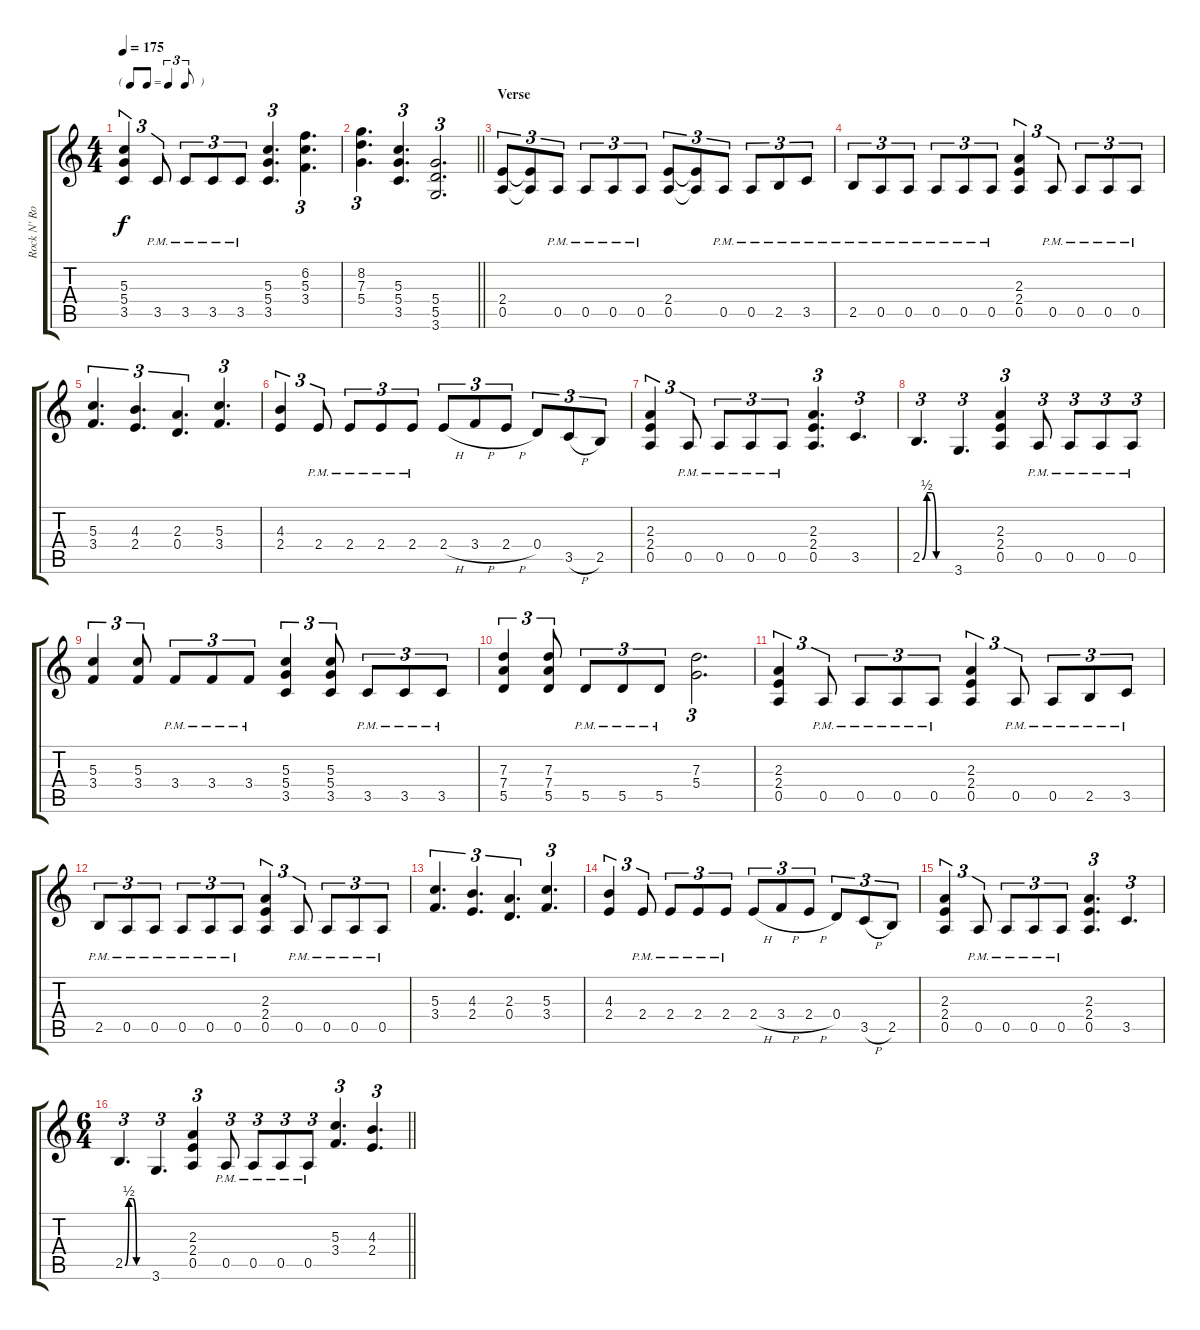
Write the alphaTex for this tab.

\track ("Rock N' Rolf" "Rock N' Ro") {instrument distortionguitar}
\staff {score tabs}
\tuning (E4 B3 G3 D3 A2 E2) {hide}
\ts (4 4)
\tf triplet8th
\tempo 175
\clef g2
\ks c
(5.3 5.4 3.5).4{tu (3 2) dy f} 3.5{pm}.8{tu (3 2)} 3.5{pm}.8{tu (3 2)} 3.5{pm}.8{tu (3 2)} 3.5{pm}.8{tu (3 2)} (5.3 5.4 3.5).4{d tu (3 2)} (6.2 5.3 3.4).4{d tu (3 2)} |
\barLineRight lightlight
(8.2 7.3 5.4).4{d tu (3 2)} (5.3 5.4 3.5).4{d tu (3 2)} (5.4 5.5 3.6).2{d tu (3 2)} |
\section ("" "Verse")
(2.4 0.5).8{tu (3 2)} (2.4{t} 0.5{t}).8{tu (3 2)} 0.5{pm}.8{tu (3 2)} 0.5{pm}.8{tu (3 2)} 0.5{pm}.8{tu (3 2)} 0.5{pm}.8{tu (3 2)} (2.4 0.5).8{tu (3 2)} (2.4{t} 0.5{t}).8{tu (3 2)} 0.5{pm}.8{tu (3 2)} 0.5{pm}.8{tu (3 2)} 2.5{pm}.8{tu (3 2)} 3.5{pm}.8{tu (3 2)} |
2.5{pm}.8{tu (3 2)} 0.5{pm}.8{tu (3 2)} 0.5{pm}.8{tu (3 2)} 0.5{pm}.8{tu (3 2)} 0.5{pm}.8{tu (3 2)} 0.5{pm}.8{tu (3 2)} (2.3 2.4 0.5).4{tu (3 2)} 0.5{pm}.8{tu (3 2)} 0.5{pm}.8{tu (3 2)} 0.5{pm}.8{tu (3 2)} 0.5{pm}.8{tu (3 2)} |
(5.3 3.4).4{d tu (3 2)} (4.3 2.4).4{d tu (3 2)} (2.3 0.4).4{d tu (3 2)} (5.3 3.4).4{d tu (3 2)} |
(4.3 2.4).4{tu (3 2)} 2.4{pm}.8{tu (3 2)} 2.4{pm}.8{tu (3 2)} 2.4{pm}.8{tu (3 2)} 2.4{pm}.8{tu (3 2)} 2.4{h}.8{tu (3 2)} 3.4{h}.8{tu (3 2)} 2.4{h}.8{tu (3 2)} 0.4.8{tu (3 2)} 3.5{h}.8{tu (3 2)} 2.5.8{tu (3 2)} |
(2.3 2.4 0.5).4{tu (3 2)} 0.5{pm}.8{tu (3 2)} 0.5{pm}.8{tu (3 2)} 0.5{pm}.8{tu (3 2)} 0.5{pm}.8{tu (3 2)} (2.3 2.4 0.5).4{d tu (3 2)} 3.5.4{d tu (3 2)} |
2.5{be (custom 0 0 10 2 20 2 30 0 60 0)}.4{d tu (3 2)} 3.6.4{d tu (3 2)} (2.3 2.4 0.5).4{tu (3 2)} 0.5{pm}.8{tu (3 2)} 0.5{pm}.8{tu (3 2)} 0.5{pm}.8{tu (3 2)} 0.5{pm}.8{tu (3 2)} |
(5.3 3.4).4{tu (3 2)} (5.3 3.4).8{tu (3 2)} 3.4{pm}.8{tu (3 2)} 3.4{pm}.8{tu (3 2)} 3.4{pm}.8{tu (3 2)} (5.3 5.4 3.5).4{tu (3 2)} (5.3 5.4 3.5).8{tu (3 2)} 3.5{pm}.8{tu (3 2)} 3.5{pm}.8{tu (3 2)} 3.5{pm}.8{tu (3 2)} |
(7.3 7.4 5.5).4{tu (3 2)} (7.3 7.4 5.5).8{tu (3 2)} 5.5{pm}.8{tu (3 2)} 5.5{pm}.8{tu (3 2)} 5.5{pm}.8{tu (3 2)} (7.3 5.4).2{d tu (3 2)} |
(2.3 2.4 0.5).4{tu (3 2)} 0.5{pm}.8{tu (3 2)} 0.5{pm}.8{tu (3 2)} 0.5{pm}.8{tu (3 2)} 0.5{pm}.8{tu (3 2)} (2.3 2.4 0.5).4{tu (3 2)} 0.5{pm}.8{tu (3 2)} 0.5{pm}.8{tu (3 2)} 2.5{pm}.8{tu (3 2)} 3.5{pm}.8{tu (3 2)} |
2.5{pm}.8{tu (3 2)} 0.5{pm}.8{tu (3 2)} 0.5{pm}.8{tu (3 2)} 0.5{pm}.8{tu (3 2)} 0.5{pm}.8{tu (3 2)} 0.5{pm}.8{tu (3 2)} (2.3 2.4 0.5).4{tu (3 2)} 0.5{pm}.8{tu (3 2)} 0.5{pm}.8{tu (3 2)} 0.5{pm}.8{tu (3 2)} 0.5{pm}.8{tu (3 2)} |
(5.3 3.4).4{d tu (3 2)} (4.3 2.4).4{d tu (3 2)} (2.3 0.4).4{d tu (3 2)} (5.3 3.4).4{d tu (3 2)} |
(4.3 2.4).4{tu (3 2)} 2.4{pm}.8{tu (3 2)} 2.4{pm}.8{tu (3 2)} 2.4{pm}.8{tu (3 2)} 2.4{pm}.8{tu (3 2)} 2.4{h}.8{tu (3 2)} 3.4{h}.8{tu (3 2)} 2.4{h}.8{tu (3 2)} 0.4.8{tu (3 2)} 3.5{h}.8{tu (3 2)} 2.5.8{tu (3 2)} |
(2.3 2.4 0.5).4{tu (3 2)} 0.5{pm}.8{tu (3 2)} 0.5{pm}.8{tu (3 2)} 0.5{pm}.8{tu (3 2)} 0.5{pm}.8{tu (3 2)} (2.3 2.4 0.5).4{d tu (3 2)} 3.5.4{d tu (3 2)} |
\ts (6 4)
\barLineRight lightlight
2.5{be (custom 0 0 10 2 20 2 30 0 60 0)}.4{d tu (3 2)} 3.6.4{d tu (3 2)} (2.3 2.4 0.5).4{tu (3 2)} 0.5{pm}.8{tu (3 2)} 0.5{pm}.8{tu (3 2)} 0.5{pm}.8{tu (3 2)} 0.5{pm}.8{tu (3 2)} (5.3 3.4).4{d tu (3 2)} (4.3 2.4).4{d tu (3 2)}
